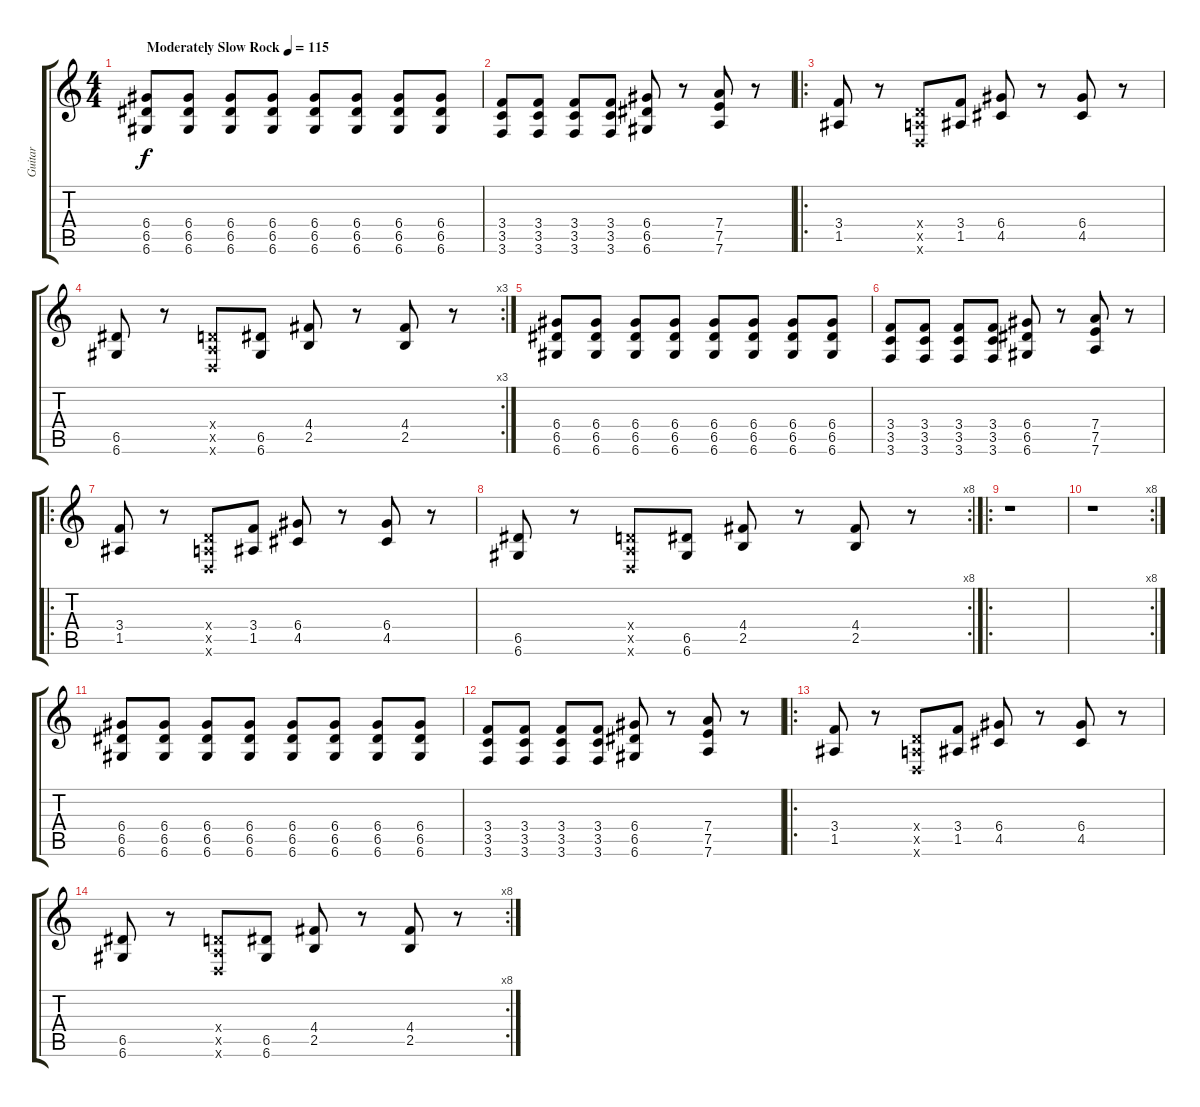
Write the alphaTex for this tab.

\track ("Guitar" "Guitar") {instrument distortionguitar}
\staff {score tabs}
\tuning (E4 B3 G3 D3 A2 D2) {hide}
\ts (4 4)
\tempo (115 "Moderately Slow Rock")
\clef g2
\ks c
(6.4 6.5 6.6).8{dy f instrument distortionguitar} (6.4 6.5 6.6).8 (6.4 6.5 6.6).8 (6.4 6.5 6.6).8 (6.4 6.5 6.6).8 (6.4 6.5 6.6).8 (6.4 6.5 6.6).8 (6.4 6.5 6.6).8 |
(3.4 3.5 3.6).8 (3.4 3.5 3.6).8 (3.4 3.5 3.6).8 (3.4 3.5 3.6).8 (6.4 6.5 6.6).8 r.8 (7.4 7.5 7.6).8 r.8 |
\ro
(3.4 1.5).8 r.8 (0.4{x} 0.5{x} 0.6{x}).8 (3.4 1.5).8 (6.4 4.5).8 r.8 (6.4 4.5).8 r.8 |
\rc 3
(6.5 6.6).8 r.8 (0.4{x} 0.5{x} 0.6{x}).8 (6.5 6.6).8 (4.4 2.5).8 r.8 (4.4 2.5).8 r.8 |
(6.4 6.5 6.6).8 (6.4 6.5 6.6).8 (6.4 6.5 6.6).8 (6.4 6.5 6.6).8 (6.4 6.5 6.6).8 (6.4 6.5 6.6).8 (6.4 6.5 6.6).8 (6.4 6.5 6.6).8 |
(3.4 3.5 3.6).8 (3.4 3.5 3.6).8 (3.4 3.5 3.6).8 (3.4 3.5 3.6).8 (6.4 6.5 6.6).8 r.8 (7.4 7.5 7.6).8 r.8 |
\ro
(3.4 1.5).8 r.8 (0.4{x} 0.5{x} 0.6{x}).8 (3.4 1.5).8 (6.4 4.5).8 r.8 (6.4 4.5).8 r.8 |
\rc 8
(6.5 6.6).8 r.8 (0.4{x} 0.5{x} 0.6{x}).8 (6.5 6.6).8 (4.4 2.5).8 r.8 (4.4 2.5).8 r.8 |
\ro
r.1 |
\rc 8
r.1 |
(6.4 6.5 6.6).8 (6.4 6.5 6.6).8 (6.4 6.5 6.6).8 (6.4 6.5 6.6).8 (6.4 6.5 6.6).8 (6.4 6.5 6.6).8 (6.4 6.5 6.6).8 (6.4 6.5 6.6).8 |
(3.4 3.5 3.6).8 (3.4 3.5 3.6).8 (3.4 3.5 3.6).8 (3.4 3.5 3.6).8 (6.4 6.5 6.6).8 r.8 (7.4 7.5 7.6).8 r.8 |
\ro
(3.4 1.5).8 r.8 (0.4{x} 0.5{x} 0.6{x}).8 (3.4 1.5).8 (6.4 4.5).8 r.8 (6.4 4.5).8 r.8 |
\rc 8
(6.5 6.6).8 r.8 (0.4{x} 0.5{x} 0.6{x}).8 (6.5 6.6).8 (4.4 2.5).8 r.8 (4.4 2.5).8 r.8
